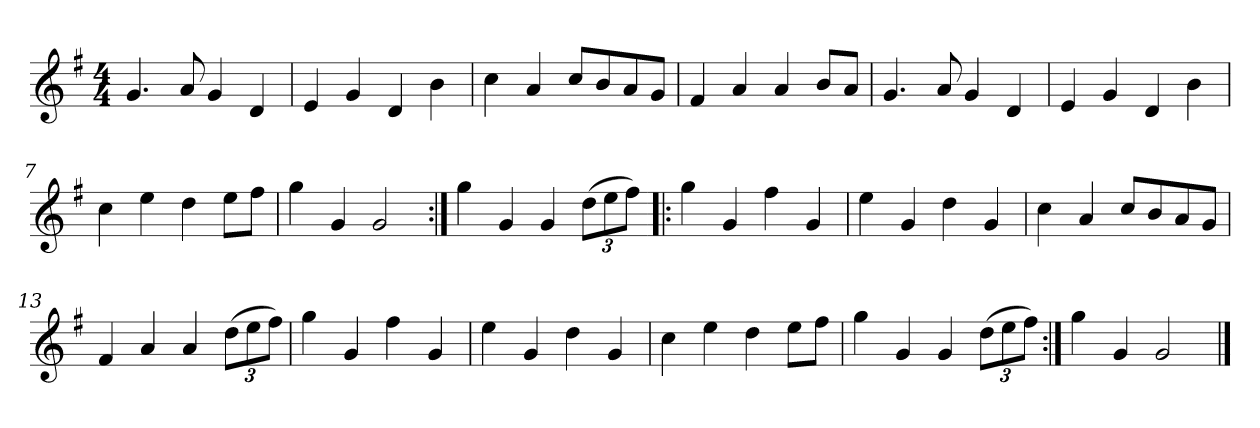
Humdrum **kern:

**kern
*part1
*staff1
*clefG2
*k[f#]
*G:
*M4/4
*MM160
=1
4.g/
8a/
4g/
4d/
=2
4e/
4g/
4d/
4b\
=3
4cc\
4a/
8cc/L
8b/
8a/
8g/J
=4
4f#/
4a/
4a/
8b/L
8a/J
=5
4.g/
8a/
4g/
4d/
=6
4e/
4g/
4d/
4b\
=7
4cc\
4ee\
4dd\
8ee\L
8ff#\J
=8
4gg\
4g/
2g/
!!LO:LB:g=z
=9:|!
4gg\
4g/
4g/
*Xbrackettup
(>12dd\L
12ee\
12ff#\J)
=10!|:
4gg\
4g/
4ff#\
4g/
=11
4ee\
4g/
4dd\
4g/
=12
4cc\
4a/
8cc/L
8b/
8a/
8g/J
=13
4f#/
4a/
4a/
(>12dd\L
12ee\
12ff#\J)
=14
4gg\
4g/
4ff#\
4g/
=15
4ee\
4g/
4dd\
4g/
=16
4cc\
4ee\
4dd\
8ee\L
8ff#\J
!!LO:LB:g=z
=17
4gg\
4g/
4g/
(>12dd\L
12ee\
12ff#\J)
=18:|!
4gg\
4g/
2g/
==
*-
